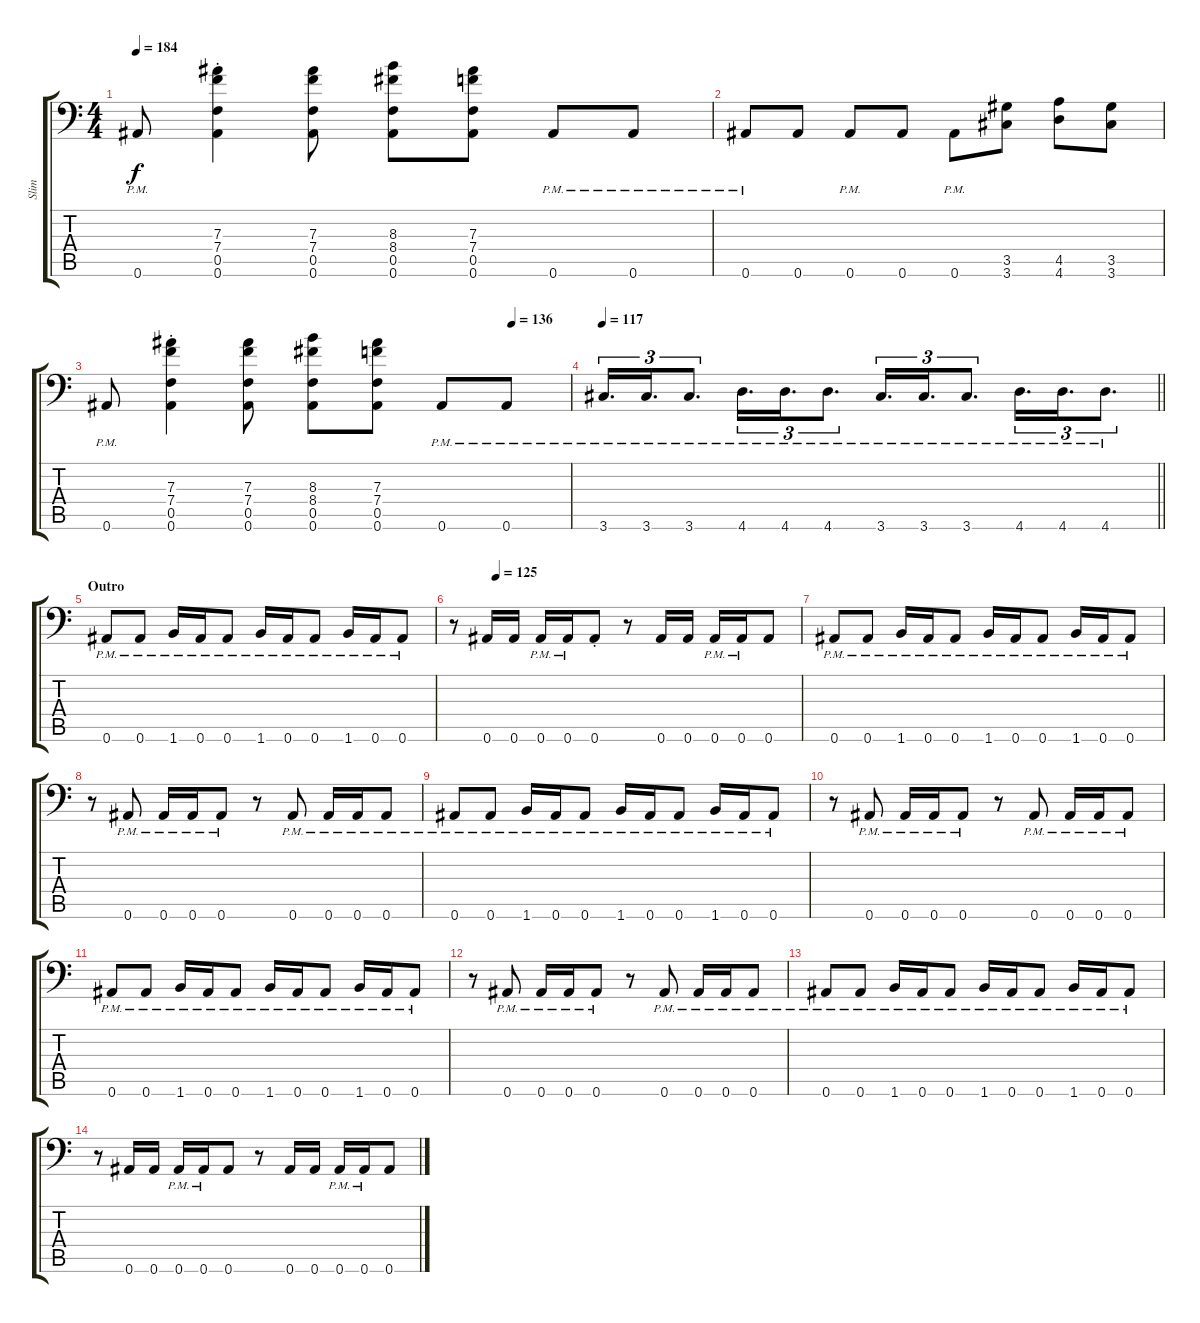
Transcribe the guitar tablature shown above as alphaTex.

\track ("Slim" "Slim") {instrument distortionguitar}
\staff {score tabs}
\tuning (C4 G3 Eb3 Bb2 F2 Bb1) {hide}
\ts (4 4)
\tempo 184
\clef f4
\ks c
0.6{pm}.8{dy f} (7.3{st} 7.4{st} 0.5{st} 0.6{st}).4 (7.3 7.4 0.5 0.6).8 (8.3 8.4 0.5 0.6).8 (7.3 7.4 0.5 0.6).8 0.6{pm}.8 0.6{pm}.8 |
0.6{pm}.8 0.6.8 0.6{pm}.8 0.6.8 0.6{pm}.8 (3.5 3.6).8 (4.5 4.6).8 (3.5 3.6).8 |
\tempo (136 0.875)
0.6{pm}.8 (7.3{st} 7.4{st} 0.5{st} 0.6{st}).4 (7.3 7.4 0.5 0.6).8 (8.3 8.4 0.5 0.6).8 (7.3 7.4 0.5 0.6).8 0.6{pm}.8 0.6{pm}.8 |
\tempo 117
\barLineRight lightlight
3.6{pm}.16{d tu (3 2)} 3.6{pm}.16{d tu (3 2)} 3.6{pm}.8{d tu (3 2)} 4.6{pm}.16{d tu (3 2)} 4.6{pm}.16{d tu (3 2)} 4.6{pm}.8{d tu (3 2)} 3.6{pm}.16{d tu (3 2)} 3.6{pm}.16{d tu (3 2)} 3.6{pm}.8{d tu (3 2)} 4.6{pm}.16{d tu (3 2)} 4.6{pm}.16{d tu (3 2)} 4.6{pm}.8{d tu (3 2)} |
\section ("" "Outro")
0.6{pm}.8{volume 6 instrument overdrivenguitar} 0.6{pm}.8 1.6{pm}.16 0.6{pm}.16 0.6{pm}.8 1.6{pm}.16 0.6{pm}.16 0.6{pm}.8 1.6{pm}.16 0.6{pm}.16 0.6{pm}.8 |
\tempo (125 0.125)
r.8 0.6.16{instrument distortionguitar} 0.6.16 0.6{pm}.16 0.6{pm}.16 0.6{st}.8 r.8 0.6.16 0.6.16 0.6{pm}.16 0.6{pm}.16 0.6.8 |
0.6{pm}.8 0.6{pm}.8 1.6{pm}.16 0.6{pm}.16 0.6{pm}.8 1.6{pm}.16 0.6{pm}.16 0.6{pm}.8 1.6{pm}.16 0.6{pm}.16 0.6{pm}.8 |
r.8 0.6{pm}.8 0.6{pm}.16 0.6{pm}.16 0.6{pm}.8 r.8 0.6{pm}.8 0.6{pm}.16 0.6{pm}.16 0.6{pm}.8 |
0.6{pm}.8 0.6{pm}.8 1.6{pm}.16 0.6{pm}.16 0.6{pm}.8 1.6{pm}.16 0.6{pm}.16 0.6{pm}.8 1.6{pm}.16 0.6{pm}.16 0.6{pm}.8 |
r.8 0.6{pm}.8 0.6{pm}.16 0.6{pm}.16 0.6{pm}.8 r.8 0.6{pm}.8 0.6{pm}.16 0.6{pm}.16 0.6{pm}.8 |
0.6{pm}.8 0.6{pm}.8 1.6{pm}.16 0.6{pm}.16 0.6{pm}.8 1.6{pm}.16 0.6{pm}.16 0.6{pm}.8 1.6{pm}.16 0.6{pm}.16 0.6{pm}.8 |
r.8 0.6{pm}.8 0.6{pm}.16 0.6{pm}.16 0.6{pm}.8 r.8 0.6{pm}.8 0.6{pm}.16 0.6{pm}.16 0.6{pm}.8 |
0.6{pm}.8 0.6{pm}.8 1.6{pm}.16 0.6{pm}.16 0.6{pm}.8 1.6{pm}.16 0.6{pm}.16 0.6{pm}.8 1.6{pm}.16 0.6{pm}.16 0.6{pm}.8 |
r.8 0.6.16 0.6.16 0.6{pm}.16 0.6{pm}.16 0.6.8 r.8 0.6.16 0.6.16 0.6{pm}.16 0.6{pm}.16 0.6.8
